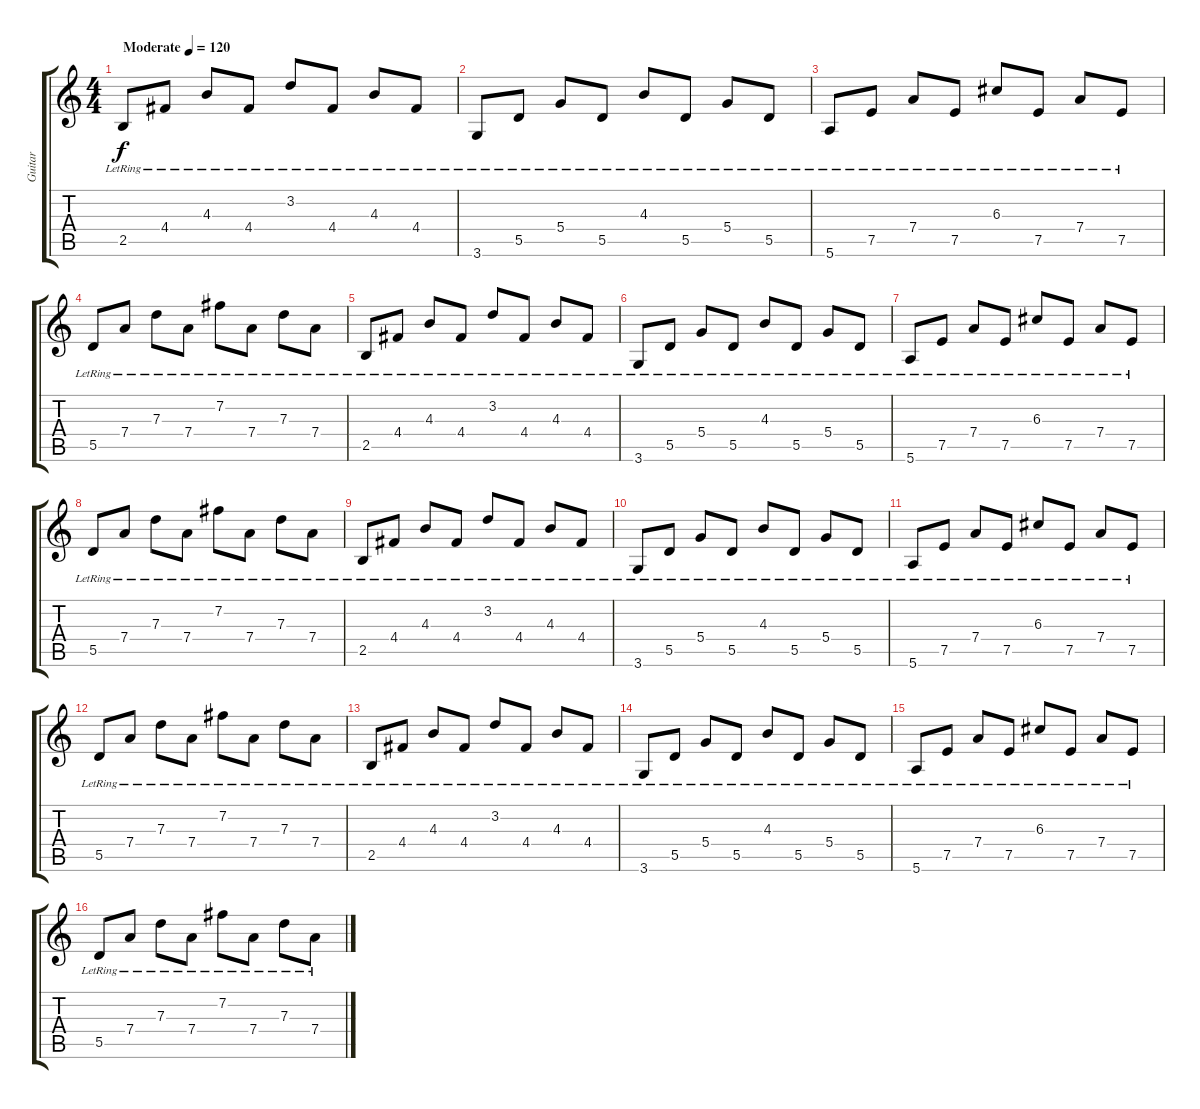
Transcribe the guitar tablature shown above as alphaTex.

\track ("Guitar" "Guitar") {instrument acousticguitarnylon}
\staff {score tabs}
\tuning (E4 B3 G3 D3 A2 E2) {hide}
\ts (4 4)
\tempo (120 "Moderate")
\clef g2
\ks c
2.5{lr}.8{dy f instrument acousticguitarnylon} 4.4{lr}.8 4.3{lr}.8 4.4{lr}.8 3.2{lr}.8 4.4{lr}.8 4.3{lr}.8 4.4{lr}.8 |
3.6{lr}.8 5.5{lr}.8 5.4{lr}.8 5.5{lr}.8 4.3{lr}.8 5.5{lr}.8 5.4{lr}.8 5.5{lr}.8 |
5.6{lr}.8 7.5{lr}.8 7.4{lr}.8 7.5{lr}.8 6.3{lr}.8 7.5{lr}.8 7.4{lr}.8 7.5{lr}.8 |
5.5{lr}.8 7.4{lr}.8 7.3{lr}.8 7.4{lr}.8 7.2{lr}.8 7.4{lr}.8 7.3{lr}.8 7.4{lr}.8 |
2.5{lr}.8 4.4{lr}.8 4.3{lr}.8 4.4{lr}.8 3.2{lr}.8 4.4{lr}.8 4.3{lr}.8 4.4{lr}.8 |
3.6{lr}.8 5.5{lr}.8 5.4{lr}.8 5.5{lr}.8 4.3{lr}.8 5.5{lr}.8 5.4{lr}.8 5.5{lr}.8 |
5.6{lr}.8 7.5{lr}.8 7.4{lr}.8 7.5{lr}.8 6.3{lr}.8 7.5{lr}.8 7.4{lr}.8 7.5{lr}.8 |
5.5{lr}.8 7.4{lr}.8 7.3{lr}.8 7.4{lr}.8 7.2{lr}.8 7.4{lr}.8 7.3{lr}.8 7.4{lr}.8 |
2.5{lr}.8 4.4{lr}.8 4.3{lr}.8 4.4{lr}.8 3.2{lr}.8 4.4{lr}.8 4.3{lr}.8 4.4{lr}.8 |
3.6{lr}.8 5.5{lr}.8 5.4{lr}.8 5.5{lr}.8 4.3{lr}.8 5.5{lr}.8 5.4{lr}.8 5.5{lr}.8 |
5.6{lr}.8 7.5{lr}.8 7.4{lr}.8 7.5{lr}.8 6.3{lr}.8 7.5{lr}.8 7.4{lr}.8 7.5{lr}.8 |
5.5{lr}.8 7.4{lr}.8 7.3{lr}.8 7.4{lr}.8 7.2{lr}.8 7.4{lr}.8 7.3{lr}.8 7.4{lr}.8 |
2.5{lr}.8 4.4{lr}.8 4.3{lr}.8 4.4{lr}.8 3.2{lr}.8 4.4{lr}.8 4.3{lr}.8 4.4{lr}.8 |
3.6{lr}.8 5.5{lr}.8 5.4{lr}.8 5.5{lr}.8 4.3{lr}.8 5.5{lr}.8 5.4{lr}.8 5.5{lr}.8 |
5.6{lr}.8 7.5{lr}.8 7.4{lr}.8 7.5{lr}.8 6.3{lr}.8 7.5{lr}.8 7.4{lr}.8 7.5{lr}.8 |
5.5{lr}.8 7.4{lr}.8 7.3{lr}.8 7.4{lr}.8 7.2{lr}.8 7.4{lr}.8 7.3{lr}.8 7.4{lr}.8
